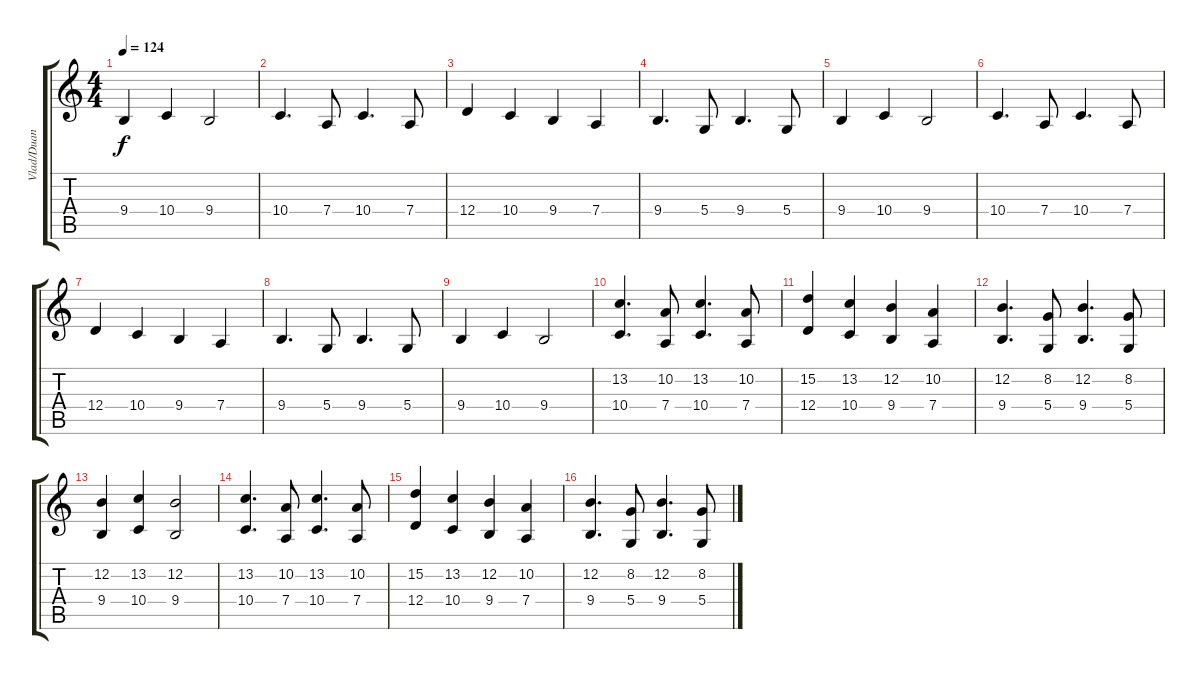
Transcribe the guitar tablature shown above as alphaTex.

\track ("Vlad/Duan M." "Vlad/Duan ") {instrument viola}
\staff {score tabs}
\tuning (E4 B3 G3 D3 A2 E2) {hide}
\ts (4 4)
\tempo 124
\clef g2
\ks c
9.4.4{dy f} 10.4.4 9.4.2 |
10.4.4{d} 7.4.8 10.4.4{d} 7.4.8 |
12.4.4 10.4.4 9.4.4 7.4.4 |
9.4.4{d} 5.4.8 9.4.4{d} 5.4.8 |
9.4.4 10.4.4 9.4.2 |
10.4.4{d} 7.4.8 10.4.4{d} 7.4.8 |
12.4.4 10.4.4 9.4.4 7.4.4 |
9.4.4{d} 5.4.8 9.4.4{d} 5.4.8 |
9.4.4 10.4.4 9.4.2 |
(13.2 10.4).4{d} (10.2 7.4).8 (13.2 10.4).4{d} (10.2 7.4).8 |
(15.2 12.4).4 (13.2 10.4).4 (12.2 9.4).4 (10.2 7.4).4 |
(12.2 9.4).4{d} (8.2 5.4).8 (12.2 9.4).4{d} (8.2 5.4).8 |
(12.2 9.4).4 (13.2 10.4).4 (12.2 9.4).2 |
(13.2 10.4).4{d} (10.2 7.4).8 (13.2 10.4).4{d} (10.2 7.4).8 |
(15.2 12.4).4 (13.2 10.4).4 (12.2 9.4).4 (10.2 7.4).4 |
(12.2 9.4).4{d} (8.2 5.4).8 (12.2 9.4).4{d} (8.2 5.4).8
